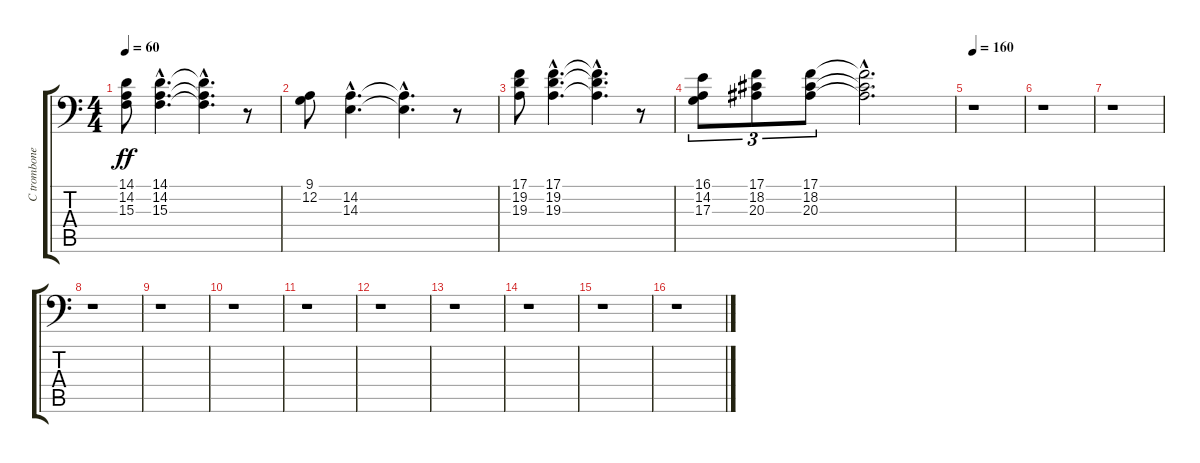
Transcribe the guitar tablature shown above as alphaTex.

\track ("C trombone" "C trombone") {instrument trombone}
\staff {score tabs}
\tuning (C3 G2 D2 A1 E1 B0) {hide}
\ts (4 4)
\tempo 60
\clef f4
\ks c
(14.1 14.2 15.3).8{dy ff instrument trombone} (14.1{hac} 14.2{hac} 15.3{hac}).4{d} (14.1{hac t} 14.2{hac t} 15.3{hac t}).4{d} r.8 |
(9.1 12.2).8 (14.2{hac} 14.3{hac}).4{d} (14.2{hac t} 14.3{hac t}).4{d} r.8 |
(17.1 19.2 19.3).8 (17.1{hac} 19.2{hac} 19.3{hac}).4{d} (17.1{hac t} 19.2{hac t} 19.3{hac t}).4{d} r.8 |
(16.1 14.2 17.3).8{tu (3 2)} (17.1 18.2 20.3).8{tu (3 2)} (17.1 18.2 20.3).8{tu (3 2)} (17.1{hac t} 18.2{hac t} 20.3{hac t}).2{d} |
\tempo 160
r.1 |
r.1 |
r.1 |
r.1 |
r.1 |
r.1 |
r.1 |
r.1 |
r.1 |
r.1 |
r.1 |
r.1
